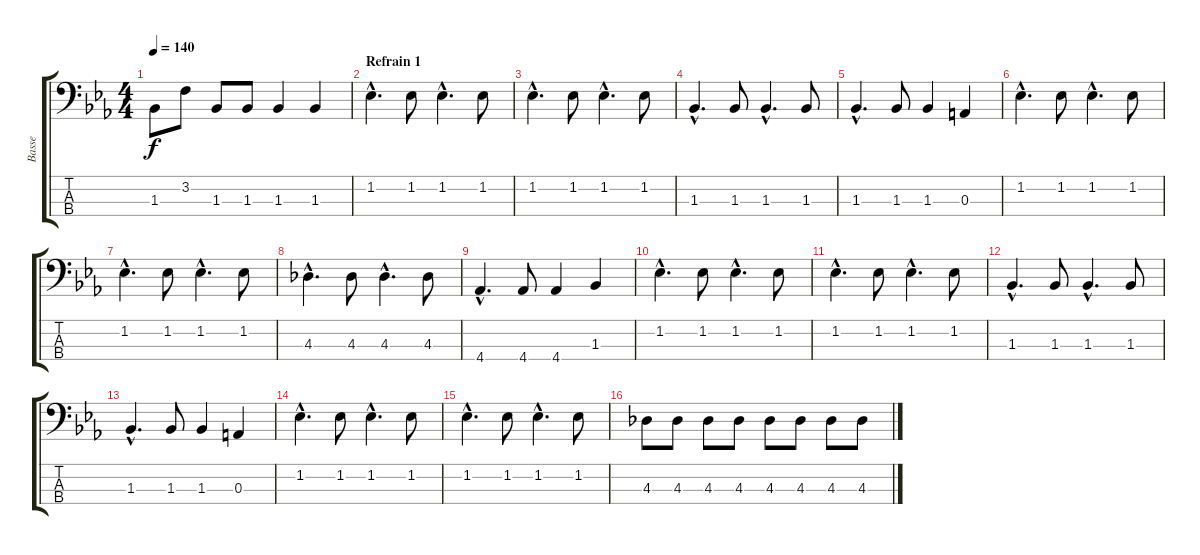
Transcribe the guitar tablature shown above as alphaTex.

\track ("Basse" "Basse") {instrument electricbasspick}
\staff {score tabs}
\tuning (G2 D2 A1 E1) {hide}
\ts (4 4)
\tempo 140
\clef f4
\ks eb
1.3{t}.8{dy f} 3.2.8 1.3.8 1.3.8 1.3.4 1.3.4 |
\section ("" "Refrain 1")
1.2{hac}.4{d} 1.2.8 1.2{hac}.4{d} 1.2.8 |
1.2{hac}.4{d} 1.2.8 1.2{hac}.4{d} 1.2.8 |
1.3{hac}.4{d} 1.3.8 1.3{hac}.4{d} 1.3.8 |
1.3{hac}.4{d} 1.3.8 1.3.4 0.3.4 |
1.2{hac}.4{d} 1.2.8 1.2{hac}.4{d} 1.2.8 |
1.2{hac}.4{d} 1.2.8 1.2{hac}.4{d} 1.2.8 |
4.3{hac}.4{d} 4.3.8 4.3{hac}.4{d} 4.3.8 |
4.4{hac}.4{d} 4.4.8 4.4.4 1.3.4 |
1.2{hac}.4{d} 1.2.8 1.2{hac}.4{d} 1.2.8 |
1.2{hac}.4{d} 1.2.8 1.2{hac}.4{d} 1.2.8 |
1.3{hac}.4{d} 1.3.8 1.3{hac}.4{d} 1.3.8 |
1.3{hac}.4{d} 1.3.8 1.3.4 0.3.4 |
1.2{hac}.4{d} 1.2.8 1.2{hac}.4{d} 1.2.8 |
1.2{hac}.4{d} 1.2.8 1.2{hac}.4{d} 1.2.8 |
4.3.8 4.3.8 4.3.8 4.3.8 4.3.8 4.3.8 4.3.8 4.3.8
